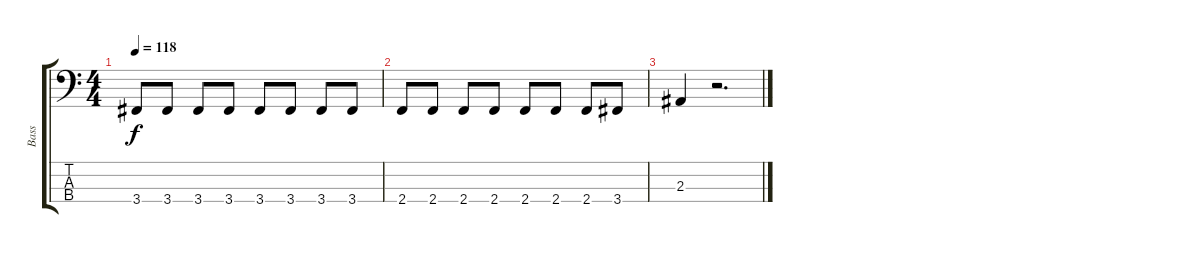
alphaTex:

\track ("Bass" "Bass") {instrument electricbassfinger}
\staff {score tabs}
\tuning (Gb2 Db2 Ab1 Eb1) {hide}
\ts (4 4)
\tempo 118
\clef f4
\ks c
3.4.8{dy f} 3.4.8 3.4.8 3.4.8 3.4.8 3.4.8 3.4.8 3.4.8 |
2.4.8 2.4.8 2.4.8 2.4.8 2.4.8 2.4.8 2.4.8 3.4.8 |
2.3.4 r.2{d}
